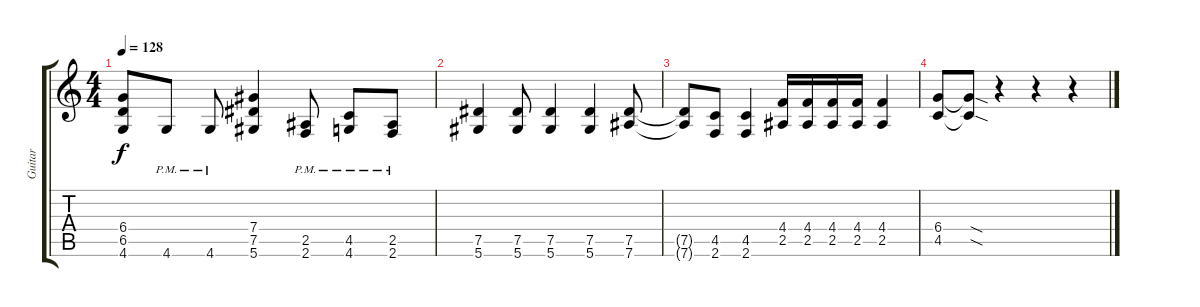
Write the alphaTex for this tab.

\track ("Guitar" "Guitar") {instrument distortionguitar}
\staff {score tabs}
\tuning (Eb4 Bb3 Gb3 Db3 Ab2 Eb2) {hide}
\ts (4 4)
\tempo 128
\clef g2
\ks c
(6.4 6.5 4.6).8{dy f} 4.6{pm}.8 4.6{pm}.8 (7.4 7.5 5.6).4 (2.5{pm} 2.6{pm}).8 (4.5{pm} 4.6{pm}).8 (2.5{pm} 2.6{pm}).8 |
(7.5 5.6).4 (7.5 5.6).8 (7.5 5.6).4 (7.5 5.6).4 (7.5 7.6).8 |
(7.5{t} 7.6{t}).8 (4.5 2.6).8 (4.5 2.6).4 (4.4 2.5).16 (4.4 2.5).16 (4.4 2.5).16 (4.4 2.5).16 (4.4 2.5).4 |
(6.4 4.5).8 (6.4{sod t} 4.5{sod t}).8 r.4 r.4 r.4
